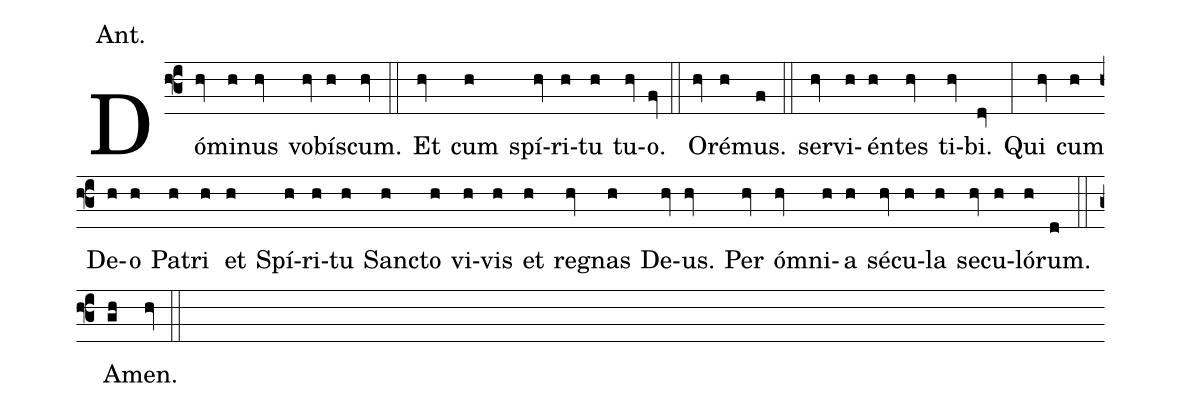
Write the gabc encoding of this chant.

annotation: Ant.;
%%
(f3)
Dó(hv)mi(h)nus(hv) vo(hv)bís(h)cum.(hv) (::)
Et(hv) cum(h) spí(hv)ri(h)tu(h) tu(hv)o.(fv) (::)
O(hv)ré(h)mus.(f) (::)
ser(hv)vi(h)én(h)tes(hv) ti(hv)bi.(dv) (:)
Qui(hv) cum(h) De(h)o(h) Pa(h)tri(h) et(h) Spí(h)ri(h)tu(h) Sanc(h)to(h) vi(h)vis(h) et(h) reg(hv)nas(h) De(hv)us.(hv) Per(hv) óm(hv)ni(h)a(h) sé(hv)cu(h)la(h) se(hv)cu(h)ló(h)rum.(d) (::)
A(gh)men.(hv) (::)
